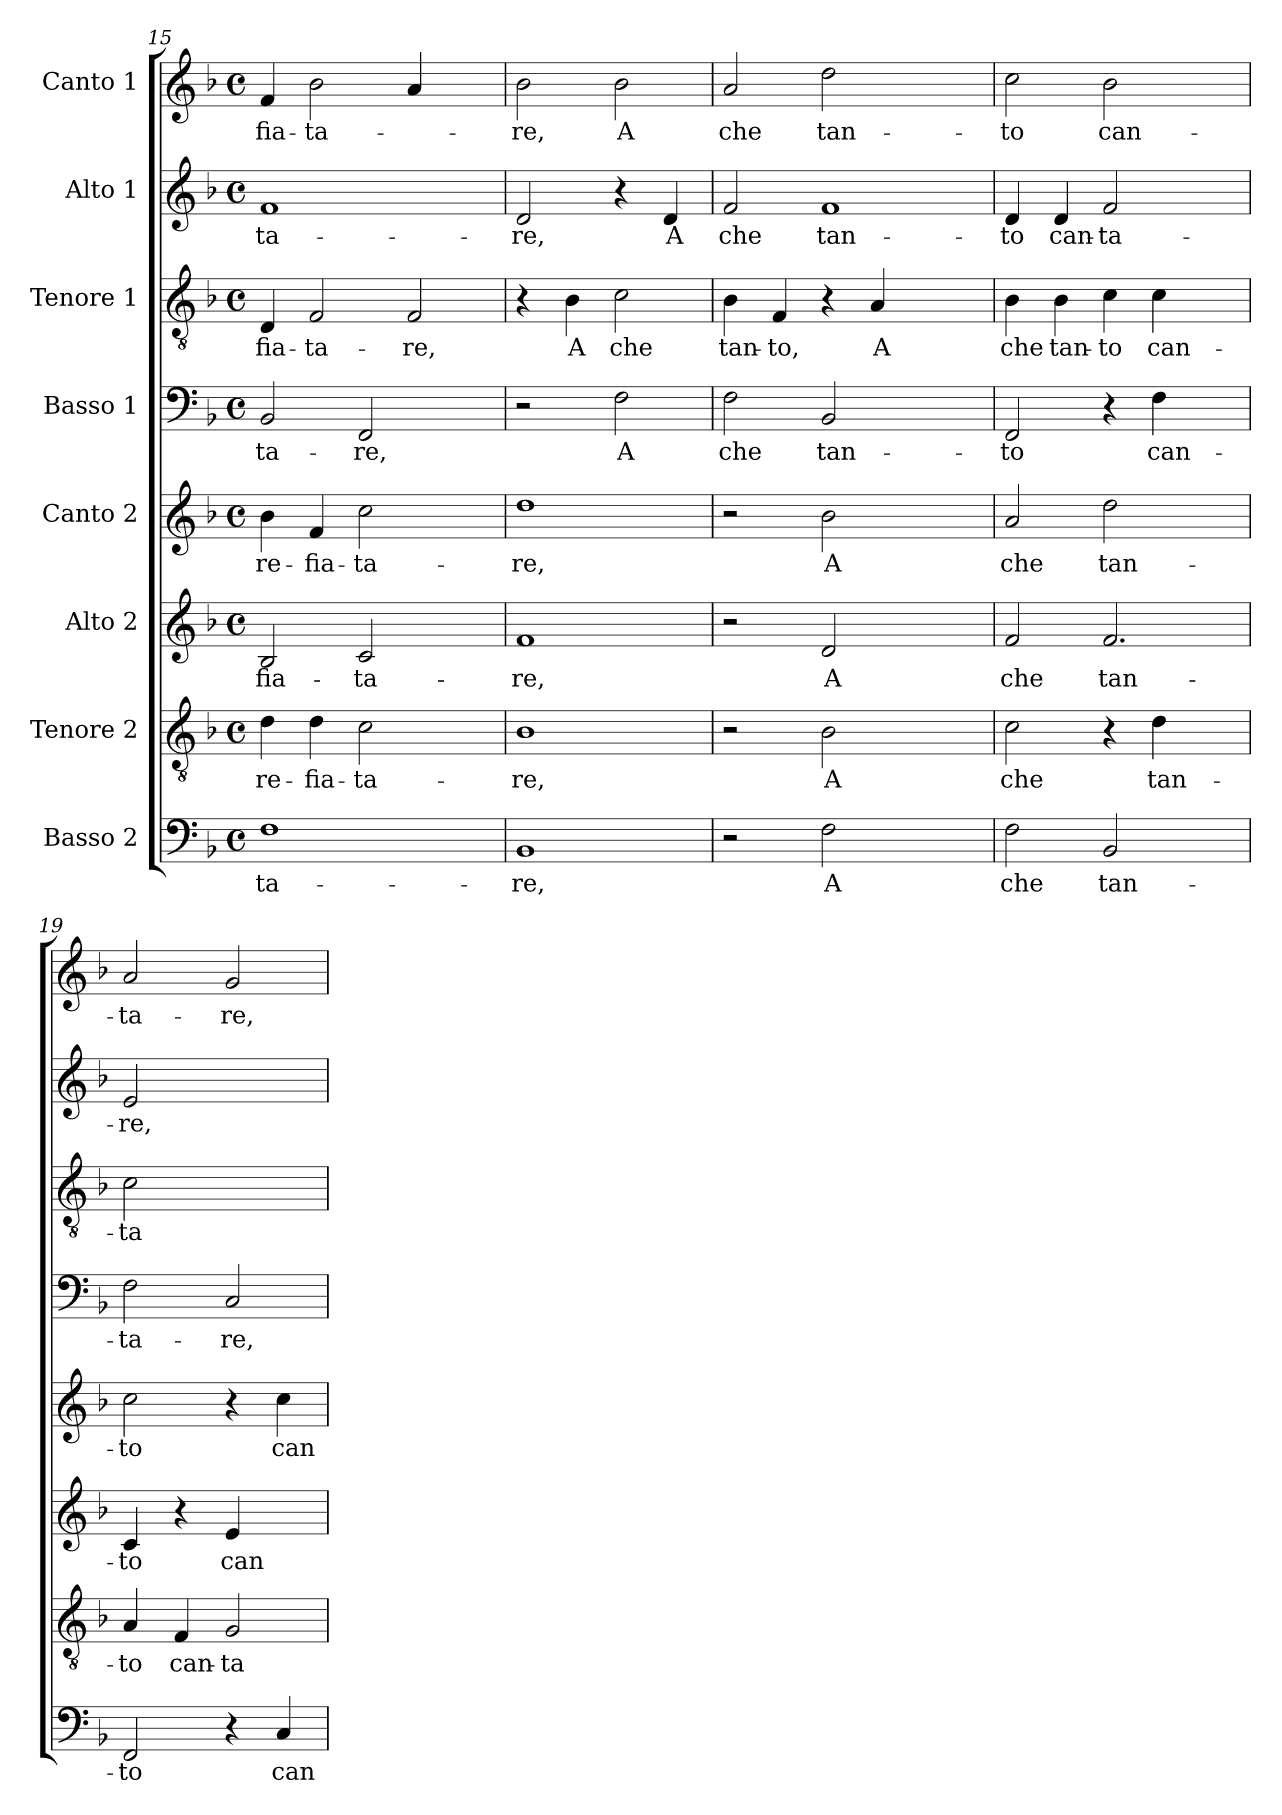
**kern	**text	**kern	**text	**kern	**text	**kern	**text	**kern	**text	**kern	**text	**kern	**text	**kern	**text
*part8	*part8	*part7	*part7	*part6	*part6	*part5	*part5	*part4	*part4	*part3	*part3	*part2	*part2	*part1	*part1
*staff8	*staff8	*staff7	*staff7	*staff6	*staff6	*staff5	*staff5	*staff4	*staff4	*staff3	*staff3	*staff2	*staff2	*staff1	*staff1
*I"Basso 2	*	*I"Tenore 2	*	*I"Alto 2	*	*I"Canto 2	*	*I"Basso 1	*	*I"Tenore 1	*	*I"Alto 1	*	*I"Canto 1	*
*clefF4	*	*clefGv2	*	*clefG2	*	*clefG2	*	*clefF4	*	*clefGv2	*	*clefG2	*	*clefG2	*
*k[b-]	*	*k[b-]	*	*k[b-]	*	*k[b-]	*	*k[b-]	*	*k[b-]	*	*k[b-]	*	*k[b-]	*
*F:	*	*F:	*	*F:	*	*F:	*	*F:	*	*F:	*	*F:	*	*F:	*
*M4/4	*	*M4/4	*	*M4/4	*	*M4/4	*	*M4/4	*	*M4/4	*	*M4/4	*	*M4/4	*
*met(c)	*	*met(c)	*	*met(c)	*	*met(c)	*	*met(c)	*	*met(c)	*	*met(c)	*	*met(c)	*
=15	=15	=15	=15	=15	=15	=15	=15	=15	=15	=15	=15	=15	=15	=15	=15
!	!LO:LY:b	!	!LO:LY:b	!	!LO:LY:b	!	!LO:LY:b	!	!LO:LY:b	!	!LO:LY:b	!	!LO:LY:b	!	!LO:LY:b
1F	-ta-	4d	re-	2B-	-fia-	4b-	re-	2BB-	-ta-	4D	-fia-	1f	-ta-	4f	-fia-
!	!	!	!LO:LY:b	!	!	!	!LO:LY:b	!	!	!	!LO:LY:b	!	!	!	!LO:LY:b
.	.	4d	-fia-	.	.	4f	-fia-	.	.	2F	-ta-	.	.	2b-	-ta-
!	!	!	!LO:LY:b	!	!LO:LY:b	!	!LO:LY:b	!	!LO:LY:b	!	!	!	!	!	!
.	.	2c	-ta-	2c	-ta-	2cc	-ta-	2FF	-re,	.	.	.	.	.	.
!	!	!	!	!	!	!	!	!	!	!	!LO:LY:b	!	!	!	!
.	.	.	.	.	.	.	.	.	.	2F	-re,	.	.	4a	.
4ryy	.	4ryy	.	4ryy	.	4ryy	.	4ryy	.	.	.	4ryy	.	4ryy	.
=16	=16	=16	=16	=16	=16	=16	=16	=16	=16	=16	=16	=16	=16	=16	=16
!	!LO:LY:b	!	!LO:LY:b	!	!LO:LY:b	!	!LO:LY:b	!	!	!	!	!	!LO:LY:b	!	!LO:LY:b
1BB-	-re,	1B-	-re,	1f	-re,	1dd	-re,	2r	.	4r	.	2d	-re,	2b-	-re,
!	!	!	!	!	!	!	!	!	!	!	!LO:LY:b	!	!	!	!
.	.	.	.	.	.	.	.	.	.	4B-	A	.	.	.	.
!	!	!	!	!	!	!	!	!	!LO:LY:b	!	!LO:LY:b	!	!	!	!LO:LY:b
.	.	.	.	.	.	.	.	2F	A	2c	che	4r	.	2b-	A
!	!	!	!	!	!	!	!	!	!	!	!	!	!LO:LY:b	!	!
.	.	.	.	.	.	.	.	.	.	.	.	4d	A	.	.
=17	=17	=17	=17	=17	=17	=17	=17	=17	=17	=17	=17	=17	=17	=17	=17
!	!	!	!	!	!	!	!	!	!LO:LY:b	!	!LO:LY:b	!	!LO:LY:b	!	!LO:LY:b
2r	.	2r	.	2r	.	2r	.	2F	che	4B-	tan-	2f	che	2a	che
!	!	!	!	!	!	!	!	!	!	!	!LO:LY:b	!	!	!	!
.	.	.	.	.	.	.	.	.	.	4F	-to,	.	.	.	.
!	!LO:LY:b	!	!LO:LY:b	!	!LO:LY:b	!	!LO:LY:b	!	!LO:LY:b	!	!	!	!LO:LY:b	!	!LO:LY:b
2F	A	2B-	A	2d	A	2b-	A	2BB-	tan-	4r	.	1f	tan-	2dd	tan-
!	!	!	!	!	!	!	!	!	!	!	!LO:LY:b	!	!	!	!
.	.	.	.	.	.	.	.	.	.	4A	A	.	.	.	.
2ryy	.	2ryy	.	2ryy	.	2ryy	.	2ryy	.	2ryy	.	.	.	2ryy	.
=18	=18	=18	=18	=18	=18	=18	=18	=18	=18	=18	=18	=18	=18	=18	=18
!	!LO:LY:b	!	!LO:LY:b	!	!LO:LY:b	!	!LO:LY:b	!	!LO:LY:b	!	!LO:LY:b	!	!LO:LY:b	!	!LO:LY:b
2F	che	2c	che	2f	che	2a	che	2FF	-to	4B-	che	4d	-to	2cc	-to
!	!	!	!	!	!	!	!	!	!	!	!LO:LY:b	!	!LO:LY:b	!	!
.	.	.	.	.	.	.	.	.	.	4B-	tan-	4d	can-	.	.
!	!LO:LY:b	!	!	!	!LO:LY:b	!	!LO:LY:b	!	!	!	!LO:LY:b	!	!LO:LY:b	!	!LO:LY:b
2BB-	tan-	4r	.	2.f	tan-	2dd	tan-	4r	.	4c	-to	2f	-ta-	2b-	can-
!	!	!	!LO:LY:b	!	!	!	!	!	!LO:LY:b	!	!LO:LY:b	!	!	!	!
.	.	4d	tan-	.	.	.	.	4F	can-	4c	can-	.	.	.	.
4ryy	.	4ryy	.	.	.	4ryy	.	4ryy	.	4ryy	.	4ryy	.	4ryy	.
=19	=19	=19	=19	=19	=19	=19	=19	=19	=19	=19	=19	=19	=19	=19	=19
!	!LO:LY:b	!	!LO:LY:b	!	!LO:LY:b	!	!LO:LY:b	!	!LO:LY:b	!	!LO:LY:b	!	!LO:LY:b	!	!LO:LY:b
2FF	-to	4A	-to	4c	-to	2cc	-to	2F	-ta-	2c	-ta-	2e	-re,	2a	-ta-
!	!	!	!LO:LY:b	!	!	!	!	!	!	!	!	!	!	!	!
.	.	4F	can-	4r	.	.	.	.	.	.	.	.	.	.	.
!	!	!	!LO:LY:b	!	!LO:LY:b	!	!	!	!LO:LY:b	!	!	!	!	!	!LO:LY:b
4r	.	2G	-ta-	4e	can-	4r	.	2C	-re,	2ryy	.	2ryy	.	2g	-re,
!	!LO:LY:b	!	!	!	!	!	!LO:LY:b	!	!	!	!	!	!	!	!
4C	can-	.	.	4ryy	.	4cc	can-	.	.	.	.	.	.	.	.
=	=	=	=	=	=	=	=	=	=	=	=	=	=	=	=
*-	*-	*-	*-	*-	*-	*-	*-	*-	*-	*-	*-	*-	*-	*-	*-
